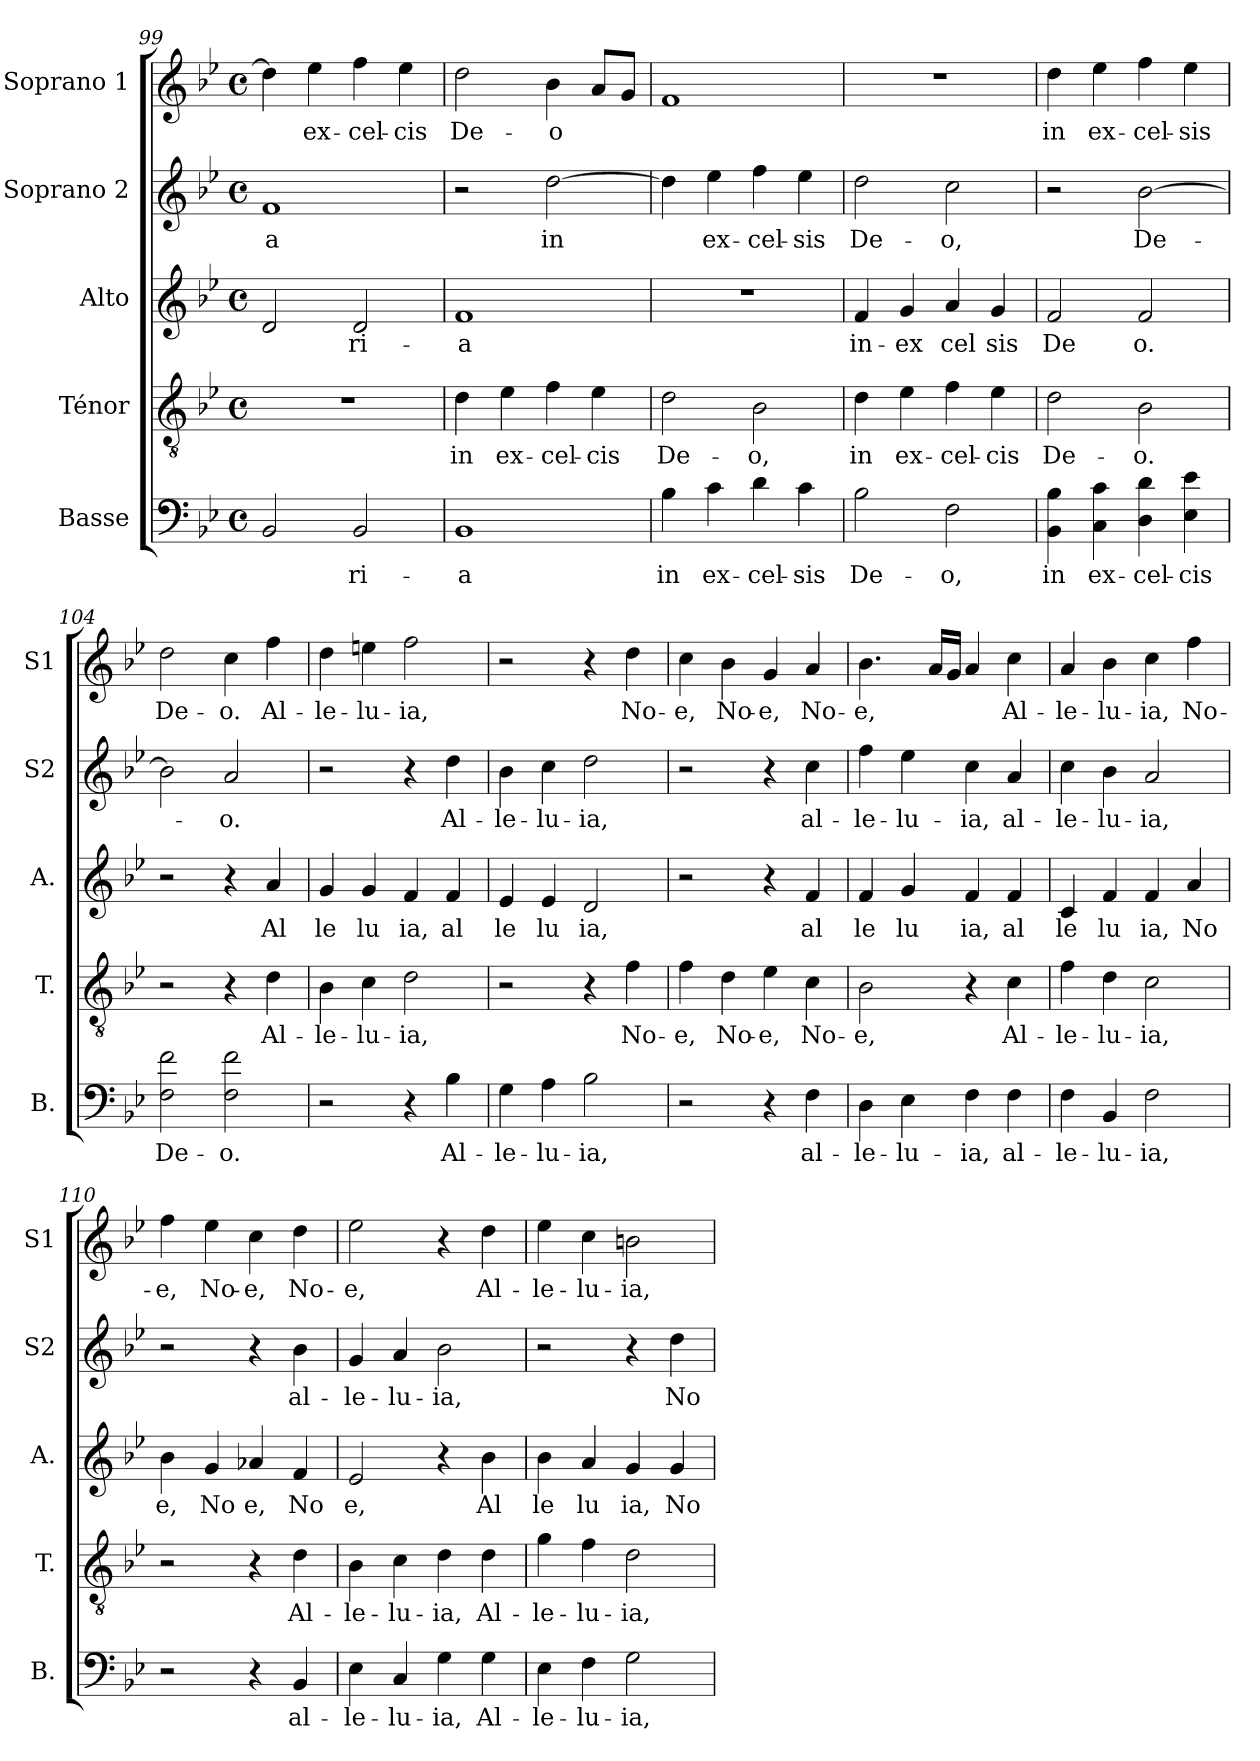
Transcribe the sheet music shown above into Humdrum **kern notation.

**kern	**text	**kern	**text	**kern	**text	**kern	**text	**kern	**text
*part5	*part5	*part4	*part4	*part3	*part3	*part2	*part2	*part1	*part1
*staff5	*staff5	*staff4	*staff4	*staff3	*staff3	*staff2	*staff2	*staff1	*staff1
*I"Basse	*	*I"Ténor	*	*I"Alto	*	*I"Soprano 2	*	*I"Soprano 1	*
*I'B.	*	*I'T.	*	*I'A.	*	*I'S2	*	*I'S1	*
*clefF4	*	*clefGv2	*	*clefG2	*	*clefG2	*	*clefG2	*
*k[b-e-]	*	*k[b-e-]	*	*k[b-e-]	*	*k[b-e-]	*	*k[b-e-]	*
*M4/4	*	*M4/4	*	*M4/4	*	*M4/4	*	*M4/4	*
*met(c)	*	*met(c)	*	*met(c)	*	*met(c)	*	*met(c)	*
=99	=99	=99	=99	=99	=99	=99	=99	=99	=99
!	!	!	!	!	!	!	!LO:LY:b	!	!
2BB-/	.	1r	.	2d/	.	1f	-a	4dd\]	.
!	!	!	!	!	!	!	!	!	!LO:LY:b
.	.	.	.	.	.	.	.	4ee-\	ex-
!	!LO:LY:b	!	!	!	!LO:LY:b	!	!	!	!LO:LY:b
2BB-/	-ri-	.	.	2d/	-ri-	.	.	4ff\	-cel-
!	!	!	!	!	!	!	!	!	!LO:LY:b
.	.	.	.	.	.	.	.	4ee-\	-cis
=100	=100	=100	=100	=100	=100	=100	=100	=100	=100
!	!LO:LY:b	!	!LO:LY:b	!	!LO:LY:b	!	!	!	!LO:LY:b
1BB-	-a	4d\	in	1f	-a	2r	.	2dd\	De-
!	!	!	!LO:LY:b	!	!	!	!	!	!
.	.	4e-\	ex-	.	.	.	.	.	.
!	!	!	!LO:LY:b	!	!	!	!LO:LY:b	!	!LO:LY:b
.	.	4f\	-cel-	.	.	[2dd\	in	4b-\	-o
!	!	!	!LO:LY:b	!	!	!	!	!	!
.	.	4e-\	-cis	.	.	.	.	8a/L	.
.	.	.	.	.	.	.	.	8g/J	.
=101	=101	=101	=101	=101	=101	=101	=101	=101	=101
!	!LO:LY:b	!	!LO:LY:b	!	!	!	!	!	!
4B-\	in	2d\	De-	1r	.	4dd\]	.	1f	.
!	!LO:LY:b	!	!	!	!	!	!LO:LY:b	!	!
4c\	ex-	.	.	.	.	4ee-\	ex-	.	.
!	!LO:LY:b	!	!LO:LY:b	!	!	!	!LO:LY:b	!	!
4d\	-cel-	2B-\	-o,	.	.	4ff\	-cel-	.	.
!	!LO:LY:b	!	!	!	!	!	!LO:LY:b	!	!
4c\	-sis	.	.	.	.	4ee-\	-sis	.	.
=102	=102	=102	=102	=102	=102	=102	=102	=102	=102
!	!LO:LY:b	!	!LO:LY:b	!	!LO:LY:b	!	!LO:LY:b	!	!
2B-\	De-	4d\	in	4f/	in-	2dd\	De-	1r	.
!	!	!	!LO:LY:b	!	!LO:LY:b	!	!	!	!
.	.	4e-\	ex-	4g/	-ex	.	.	.	.
!	!LO:LY:b	!	!LO:LY:b	!	!LO:LY:b	!	!LO:LY:b	!	!
2F\	-o,	4f\	-cel-	4a/	cel	2cc\	-o,	.	.
!	!	!	!LO:LY:b	!	!LO:LY:b	!	!	!	!
.	.	4e-\	-cis	4g/	sis	.	.	.	.
=103	=103	=103	=103	=103	=103	=103	=103	=103	=103
!	!LO:LY:b	!	!LO:LY:b	!	!LO:LY:b	!	!	!	!LO:LY:b
4BB-\ 4B-\	in	2d\	De-	2f/	De	2r	.	4dd\	in
!	!LO:LY:b	!	!	!	!	!	!	!	!LO:LY:b
4C\ 4c\	ex-	.	.	.	.	.	.	4ee-\	ex-
!	!LO:LY:b	!	!LO:LY:b	!	!LO:LY:b	!	!LO:LY:b	!	!LO:LY:b
4D\ 4d\	-cel-	2B-\	-o.	2f/	o.	[2b-\	De-	4ff\	-cel-
!	!LO:LY:b	!	!	!	!	!	!	!	!LO:LY:b
4E-\ 4e-\	-cis	.	.	.	.	.	.	4ee-\	-sis
!!LO:PB:g=z
=104	=104	=104	=104	=104	=104	=104	=104	=104	=104
!	!LO:LY:b	!	!	!	!	!	!	!	!LO:LY:b
2F\ 2f\	De-	2r	.	2r	.	2b-\]	.	2dd\	De-
!	!LO:LY:b	!	!	!	!	!	!LO:LY:b	!	!LO:LY:b
2F\ 2f\	-o.	4r	.	4r	.	2a/	-o.	4cc\	-o.
!	!	!	!LO:LY:b	!	!LO:LY:b	!	!	!	!LO:LY:b
.	.	4d\	Al-	4a/	Al	.	.	4ff\	Al-
=105	=105	=105	=105	=105	=105	=105	=105	=105	=105
!	!	!	!LO:LY:b	!	!LO:LY:b	!	!	!	!LO:LY:b
2r	.	4B-\	-le-	4g/	le	2r	.	4dd\	-le-
!	!	!	!LO:LY:b	!	!LO:LY:b	!	!	!	!LO:LY:b
.	.	4c\	-lu-	4g/	lu	.	.	4een\	-lu-
!	!	!	!LO:LY:b	!	!LO:LY:b	!	!	!	!LO:LY:b
4r	.	2d\	-ia,	4f/	ia,	4r	.	2ff\	-ia,
!	!LO:LY:b	!	!	!	!LO:LY:b	!	!LO:LY:b	!	!
4B-\	Al-	.	.	4f/	al	4dd\	Al-	.	.
=106	=106	=106	=106	=106	=106	=106	=106	=106	=106
!	!LO:LY:b	!	!	!	!LO:LY:b	!	!LO:LY:b	!	!
4G\	-le-	2r	.	4e-/	le	4b-\	-le-	2r	.
!	!LO:LY:b	!	!	!	!LO:LY:b	!	!LO:LY:b	!	!
4A\	-lu-	.	.	4e-/	lu	4cc\	-lu-	.	.
!	!LO:LY:b	!	!	!	!LO:LY:b	!	!LO:LY:b	!	!
2B-\	-ia,	4r	.	2d/	ia,	2dd\	-ia,	4r	.
!	!	!	!LO:LY:b	!	!	!	!	!	!LO:LY:b
.	.	4f\	No-	.	.	.	.	4dd\	No-
=107	=107	=107	=107	=107	=107	=107	=107	=107	=107
!	!	!	!LO:LY:b	!	!	!	!	!	!LO:LY:b
2r	.	4f\	-e,	2r	.	2r	.	4cc\	-e,
!	!	!	!LO:LY:b	!	!	!	!	!	!LO:LY:b
.	.	4d\	No-	.	.	.	.	4b-\	No-
!	!	!	!LO:LY:b	!	!	!	!	!	!LO:LY:b
4r	.	4e-\	-e,	4r	.	4r	.	4g/	-e,
!	!LO:LY:b	!	!LO:LY:b	!	!LO:LY:b	!	!LO:LY:b	!	!LO:LY:b
4F\	al-	4c\	No-	4f/	al	4cc\	al-	4a/	No-
=108	=108	=108	=108	=108	=108	=108	=108	=108	=108
!	!LO:LY:b	!	!LO:LY:b	!	!LO:LY:b	!	!LO:LY:b	!	!LO:LY:b
4D\	-le-	2B-\	-e,	4f/	le	4ff\	-le-	4.b-\	-e,
!	!LO:LY:b	!	!	!	!LO:LY:b	!	!LO:LY:b	!	!
4E-\	-lu-	.	.	4g/	lu	4ee-\	-lu-	.	.
.	.	.	.	.	.	.	.	16a/LL	.
.	.	.	.	.	.	.	.	16g/JJ	.
!	!LO:LY:b	!	!	!	!LO:LY:b	!	!LO:LY:b	!	!
4F\	-ia,	4r	.	4f/	ia,	4cc\	-ia,	4a/	.
!	!LO:LY:b	!	!LO:LY:b	!	!LO:LY:b	!	!LO:LY:b	!	!LO:LY:b
4F\	al-	4c\	Al-	4f/	al	4a/	al-	4cc\	Al-
=109	=109	=109	=109	=109	=109	=109	=109	=109	=109
!	!LO:LY:b	!	!LO:LY:b	!	!LO:LY:b	!	!LO:LY:b	!	!LO:LY:b
4F\	-le-	4f\	-le-	4c/	le	4cc\	-le-	4a/	-le-
!	!LO:LY:b	!	!LO:LY:b	!	!LO:LY:b	!	!LO:LY:b	!	!LO:LY:b
4BB-/	-lu-	4d\	-lu-	4f/	lu	4b-\	-lu-	4b-\	-lu-
!	!LO:LY:b	!	!LO:LY:b	!	!LO:LY:b	!	!LO:LY:b	!	!LO:LY:b
2F\	-ia,	2c\	-ia,	4f/	ia,	2a/	-ia,	4cc\	-ia,
!	!	!	!	!	!LO:LY:b	!	!	!	!LO:LY:b
.	.	.	.	4a/	No	.	.	4ff\	No-
=110	=110	=110	=110	=110	=110	=110	=110	=110	=110
!	!	!	!	!	!LO:LY:b	!	!	!	!LO:LY:b
2r	.	2r	.	4b-\	e,	2r	.	4ff\	-e,
!	!	!	!	!	!LO:LY:b	!	!	!	!LO:LY:b
.	.	.	.	4g/	No	.	.	4ee-\	No-
!	!	!	!	!	!LO:LY:b	!	!	!	!LO:LY:b
4r	.	4r	.	4a-X/	e,	4r	.	4cc\	-e,
!	!LO:LY:b	!	!LO:LY:b	!	!LO:LY:b	!	!LO:LY:b	!	!LO:LY:b
4BB-/	al-	4d\	Al-	4f/	No	4b-\	al-	4dd\	No-
=111	=111	=111	=111	=111	=111	=111	=111	=111	=111
!	!LO:LY:b	!	!LO:LY:b	!	!LO:LY:b	!	!LO:LY:b	!	!LO:LY:b
4E-\	-le-	4B-\	-le-	2e-/	e,	4g/	-le-	2ee-\	-e,
!	!LO:LY:b	!	!LO:LY:b	!	!	!	!LO:LY:b	!	!
4C/	-lu-	4c\	-lu-	.	.	4a/	-lu-	.	.
!	!LO:LY:b	!	!LO:LY:b	!	!	!	!LO:LY:b	!	!
4G\	-ia,	4d\	-ia,	4r	.	2b-\	-ia,	4r	.
!	!LO:LY:b	!	!LO:LY:b	!	!LO:LY:b	!	!	!	!LO:LY:b
4G\	Al-	4d\	Al-	4b-\	Al	.	.	4dd\	Al-
=112	=112	=112	=112	=112	=112	=112	=112	=112	=112
!	!LO:LY:b	!	!LO:LY:b	!	!LO:LY:b	!	!	!	!LO:LY:b
4E-\	-le-	4g\	-le-	4b-\	le	2r	.	4ee-\	-le-
!	!LO:LY:b	!	!LO:LY:b	!	!LO:LY:b	!	!	!	!LO:LY:b
4F\	-lu-	4f\	-lu-	4a/	lu	.	.	4cc\	-lu-
!	!LO:LY:b	!	!LO:LY:b	!	!LO:LY:b	!	!	!	!LO:LY:b
2G\	-ia,	2d\	-ia,	4g/	ia,	4r	.	2bn\	-ia,
!	!	!	!	!	!LO:LY:b	!	!LO:LY:b	!	!
.	.	.	.	4g/	No	4dd\	No-	.	.
=	=	=	=	=	=	=	=	=	=
*-	*-	*-	*-	*-	*-	*-	*-	*-	*-
